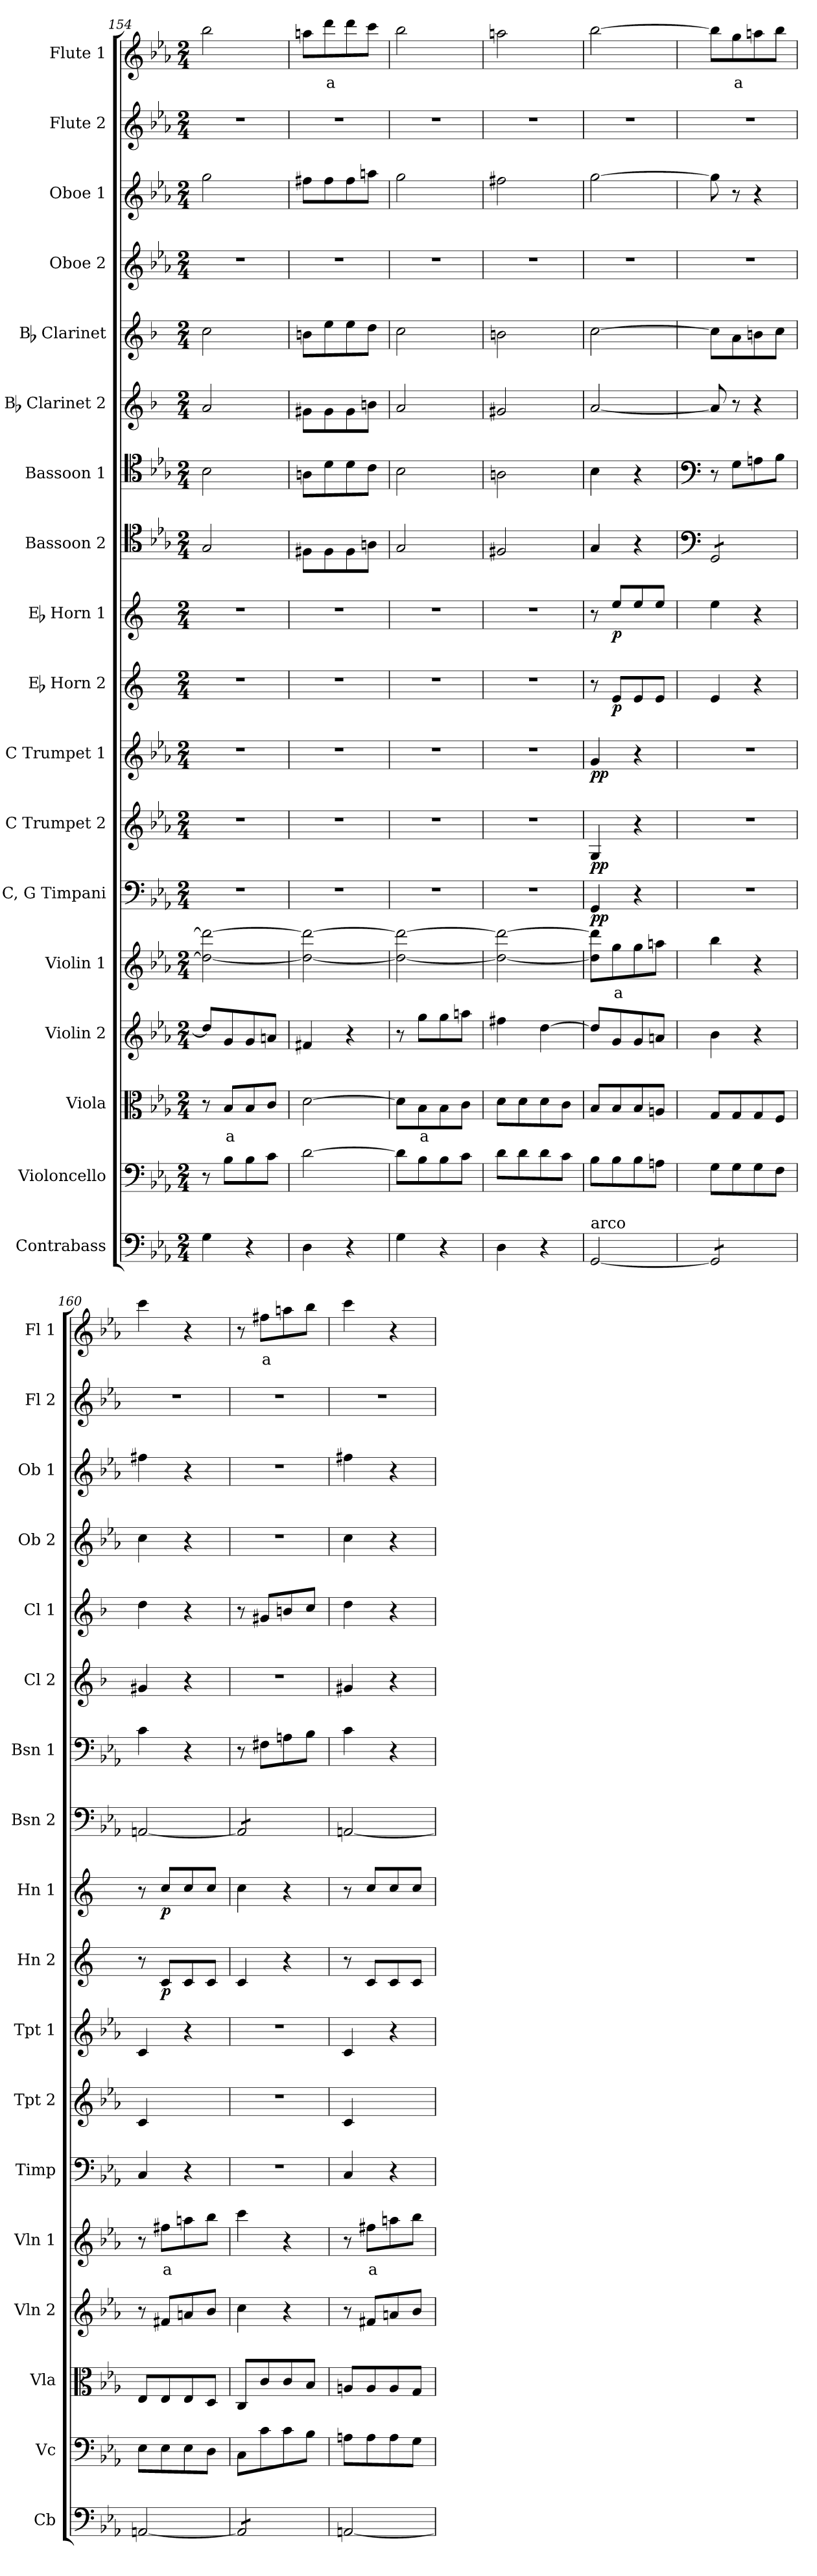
**kern	**kern	**kern	**text	**kern	**kern	**text	**kern	**dynam	**kern	**dynam	**kern	**dynam	**kern	**dynam	**kern	**dynam	**kern	**kern	**kern	**kern	**kern	**kern	**kern	**kern	**text
*part18	*part17	*part16	*part16	*part15	*part14	*part14	*part13	*part13	*part12	*part12	*part11	*part11	*part10	*part10	*part9	*part9	*part8	*part7	*part6	*part5	*part4	*part3	*part2	*part1	*part1
*staff18	*staff17	*staff16	*staff16	*staff15	*staff14	*staff14	*staff13	*staff13	*staff12	*staff12	*staff11	*staff11	*staff10	*staff10	*staff9	*staff9	*staff8	*staff7	*staff6	*staff5	*staff4	*staff3	*staff2	*staff1	*staff1
*I"Contrabass	*I"Violoncello	*I"Viola	*	*I"Violin 2	*I"Violin 1	*	*I"C, G Timpani	*	*I"C Trumpet 2	*	*I"C Trumpet 1	*	*I"Eb Horn 2	*	*I"Eb Horn 1	*	*I"Bassoon 2	*I"Bassoon 1	*I"Bb Clarinet 2	*I"Bb Clarinet	*I"Oboe 2	*I"Oboe 1	*I"Flute 2	*I"Flute 1	*
*I'Cb	*I'Vc	*I'Vla	*	*I'Vln 2	*I'Vln 1	*	*I'Timp	*	*I'Tpt 2	*	*I'Tpt 1	*	*I'Hn 2	*	*I'Hn 1	*	*I'Bsn 2	*I'Bsn 1	*I'Cl 2	*I'Cl 1	*I'Ob 2	*I'Ob 1	*I'Fl 2	*I'Fl 1	*
*clefF4	*clefF4	*clefC3	*	*clefG2	*clefG2	*	*clefF4	*	*clefG2	*	*clefG2	*	*clefG2	*	*clefG2	*	*clefC4	*clefC4	*clefG2	*clefG2	*clefG2	*clefG2	*clefG2	*clefG2	*
*ITrd7c12	*	*	*	*	*	*	*	*	*	*	*	*	*ITrd5c9	*	*ITrd5c9	*	*	*	*ITrd1c2	*ITrd1c2	*	*	*	*	*
*k[b-e-a-]	*k[b-e-a-]	*k[b-e-a-]	*	*k[b-e-a-]	*k[b-e-a-]	*	*k[b-e-a-]	*	*k[b-e-a-]	*	*k[b-e-a-]	*	*k[b-e-a-]	*	*k[b-e-a-]	*	*k[b-e-a-]	*k[b-e-a-]	*k[b-e-a-]	*k[b-e-a-]	*k[b-e-a-]	*k[b-e-a-]	*k[b-e-a-]	*k[b-e-a-]	*
*M2/4	*M2/4	*M2/4	*	*M2/4	*M2/4	*	*M2/4	*	*M2/4	*	*M2/4	*	*M2/4	*	*M2/4	*	*M2/4	*M2/4	*M2/4	*M2/4	*M2/4	*M2/4	*M2/4	*M2/4	*
=154	=154	=154	=154	=154	=154	=154	=154	=154	=154	=154	=154	=154	=154	=154	=154	=154	=154	=154	=154	=154	=154	=154	=154	=154	=154
4GG\	8r	8r	.	8dd/L]	2dd\_ 2ddd\_	.	2r	.	2r	.	2r	.	2r	.	2r	.	2G/	2B-\	2g/	2b-\	2r	2gg\	2r	2bb-\	.
!	!	!	!LO:LY:b:color=#FF0000	!	!	!	!	!	!	!	!	!	!	!	!	!	!	!	!	!	!	!	!	!	!
.	8B-\L	8B-/L	a	8g/	.	.	.	.	.	.	.	.	.	.	.	.	.	.	.	.	.	.	.	.	.
4r	8B-\	8B-/	.	8g/	.	.	.	.	.	.	.	.	.	.	.	.	.	.	.	.	.	.	.	.	.
.	8c\J	8c/J	.	8an/J	.	.	.	.	.	.	.	.	.	.	.	.	.	.	.	.	.	.	.	.	.
=155	=155	=155	=155	=155	=155	=155	=155	=155	=155	=155	=155	=155	=155	=155	=155	=155	=155	=155	=155	=155	=155	=155	=155	=155	=155
4DD\	[2d\	[2d\	.	4f#X/	2dd\_ 2ddd\_	.	2r	.	2r	.	2r	.	2r	.	2r	.	8F#X\L	8An\L	8f#X\L	8an\L	2r	8ff#X\L	2r	8aan\L	.
!	!	!	!	!	!	!	!	!	!	!	!	!	!	!	!	!	!	!	!	!	!	!	!	!	!LO:LY:b:color=#FF0000
.	.	.	.	.	.	.	.	.	.	.	.	.	.	.	.	.	8F#\	8d\	8f#\	8dd\	.	8ff#\	.	8ddd\	a
4r	.	.	.	4r	.	.	.	.	.	.	.	.	.	.	.	.	8F#\	8d\	8f#\	8dd\	.	8ff#\	.	8ddd\	.
.	.	.	.	.	.	.	.	.	.	.	.	.	.	.	.	.	8An\J	8c\J	8an\J	8cc\J	.	8aan\J	.	8ccc\J	.
=156	=156	=156	=156	=156	=156	=156	=156	=156	=156	=156	=156	=156	=156	=156	=156	=156	=156	=156	=156	=156	=156	=156	=156	=156	=156
4GG\	8d\L]	8d\L]	.	8r	2dd\_ 2ddd\_	.	2r	.	2r	.	2r	.	2r	.	2r	.	2G/	2B-\	2g/	2b-\	2r	2gg\	2r	2bb-\	.
!	!	!	!LO:LY:b:color=#FF0000	!	!	!	!	!	!	!	!	!	!	!	!	!	!	!	!	!	!	!	!	!	!
.	8B-\	8B-\	a	8gg\L	.	.	.	.	.	.	.	.	.	.	.	.	.	.	.	.	.	.	.	.	.
4r	8B-\	8B-\	.	8gg\	.	.	.	.	.	.	.	.	.	.	.	.	.	.	.	.	.	.	.	.	.
.	8c\J	8c\J	.	8aan\J	.	.	.	.	.	.	.	.	.	.	.	.	.	.	.	.	.	.	.	.	.
=157	=157	=157	=157	=157	=157	=157	=157	=157	=157	=157	=157	=157	=157	=157	=157	=157	=157	=157	=157	=157	=157	=157	=157	=157	=157
4DD\	8d\L	8d\L	.	4ff#X\	2dd\_ 2ddd\_	.	2r	.	2r	.	2r	.	2r	.	2r	.	2F#X/	2An\	2f#X/	2an\	2r	2ff#X\	2r	2aan\	.
.	8d\	8d\	.	.	.	.	.	.	.	.	.	.	.	.	.	.	.	.	.	.	.	.	.	.	.
4r	8d\	8d\	.	[4dd\	.	.	.	.	.	.	.	.	.	.	.	.	.	.	.	.	.	.	.	.	.
.	8c\J	8c\J	.	.	.	.	.	.	.	.	.	.	.	.	.	.	.	.	.	.	.	.	.	.	.
=158	=158	=158	=158	=158	=158	=158	=158	=158	=158	=158	=158	=158	=158	=158	=158	=158	=158	=158	=158	=158	=158	=158	=158	=158	=158
!LO:TX:a:t=arco	!	!	!	!	!	!	!	!	!	!	!	!	!	!	!	!	!	!	!	!	!	!	!	!	!
!	!	!	!	!	!	!	!	!LO:DY:b	!	!LO:DY:b	!	!LO:DY:b	!	!	!	!	!	!	!	!	!	!	!	!	!
[2GGG/	8B-\L	8B-/L	.	8dd/L]	8dd\] 8ddd\]L	.	4GG/	pp	4G/	pp	4g/	pp	8r	.	8r	.	4G/	4B-\	[2g/	[2b-\	2r	[2gg\	2r	[2bb-\	.
!	!	!	!	!	!	!LO:LY:b:color=#FF0000	!	!	!	!	!	!	!	!LO:DY:b	!	!LO:DY:b	!	!	!	!	!	!	!	!	!
.	8B-\	8B-/	.	8g/	8gg\	a	.	.	.	.	.	.	8G/L	p	8g/L	p	.	.	.	.	.	.	.	.	.
.	8B-\	8B-/	.	8g/	8gg\	.	4r	.	4r	.	4r	.	8G/	.	8g/	.	4r	4r	.	.	.	.	.	.	.
.	8An\J	8An/J	.	8an/J	8aan\J	.	.	.	.	.	.	.	8G/J	.	8g/J	.	.	.	.	.	.	.	.	.	.
=159	=159	=159	=159	=159	=159	=159	=159	=159	=159	=159	=159	=159	=159	=159	=159	=159	=159	=159	=159	=159	=159	=159	=159	=159	=159
*	*	*	*	*	*	*	*	*	*	*	*	*	*	*	*	*	*clefF4	*clefF4	*	*	*	*	*	*	*
*tremolo	*	*	*	*	*	*	*	*	*	*	*	*	*	*	*	*	*	*	*	*	*	*	*	*	*
*	*	*	*	*	*	*	*	*	*	*	*	*	*	*	*	*	*tremolo	*	*	*	*	*	*	*	*
8GGG/]L	8G\L	8G/L	.	4b-\	4bb-\	.	2r	.	2r	.	2r	.	4G/	.	4g\	.	8GG/L	8r	8g/]	8b-\L]	2r	8gg\]	2r	8bb-\L]	.
!	!	!	!	!	!	!	!	!	!	!	!	!	!	!	!	!	!	!	!	!	!	!	!	!	!LO:LY:b:color=#FF0000
8GGG/	8G\	8G/	.	.	.	.	.	.	.	.	.	.	.	.	.	.	8GG/	8G\L	8r	8g\	.	8r	.	8gg\	a
8GGG/	8G\	8G/	.	4r	4r	.	.	.	.	.	.	.	4r	.	4r	.	8GG/	8An\	4r	8an\	.	4r	.	8aan\	.
8GGG/J	8F\J	8F/J	.	.	.	.	.	.	.	.	.	.	.	.	.	.	8GG/J	8B-\J	.	8b-\J	.	.	.	8bb-\J	.
*	*	*	*	*	*	*	*	*	*	*	*	*	*	*	*	*	*Xtremolo	*	*	*	*	*	*	*	*
*Xtremolo	*	*	*	*	*	*	*	*	*	*	*	*	*	*	*	*	*	*	*	*	*	*	*	*	*
!!LO:PB:g=z
=160	=160	=160	=160	=160	=160	=160	=160	=160	=160	=160	=160	=160	=160	=160	=160	=160	=160	=160	=160	=160	=160	=160	=160	=160	=160
[2AAAn/	8E-\L	8E-/L	.	8r	8r	.	4C/	.	4c/	.	4c/	.	8r	.	8r	.	[2AAn/	4c\	4f#X/	4cc\	4cc\	4ff#X\	2r	4ccc\	.
!	!	!	!	!	!	!LO:LY:b:color=#FF0000	!	!	!	!	!	!	!	!LO:DY:b	!	!LO:DY:b	!	!	!	!	!	!	!	!	!
.	8E-\	8E-/	.	8f#X/L	8ff#X\L	a	.	.	.	.	.	.	8E-/L	p	8e-/L	p	.	.	.	.	.	.	.	.	.
.	8E-\	8E-/	.	8an/	8aan\	.	4r	.	4ryy	.	4r	.	8E-/	.	8e-/	.	.	4r	4r	4r	4r	4r	.	4r	.
.	8D\J	8D/J	.	8b-/J	8bb-\J	.	.	.	.	.	.	.	8E-/J	.	8e-/J	.	.	.	.	.	.	.	.	.	.
=161	=161	=161	=161	=161	=161	=161	=161	=161	=161	=161	=161	=161	=161	=161	=161	=161	=161	=161	=161	=161	=161	=161	=161	=161	=161
*tremolo	*	*	*	*	*	*	*	*	*	*	*	*	*	*	*	*	*	*	*	*	*	*	*	*	*
*	*	*	*	*	*	*	*	*	*	*	*	*	*	*	*	*	*tremolo	*	*	*	*	*	*	*	*
8AAA/]L	8C\L	8C/L	.	4cc\	4ccc\	.	2r	.	2r	.	2r	.	4E-/	.	4e-\	.	8AA/]L	8r	2r	8r	2r	2r	2r	8r	.
!	!	!	!	!	!	!	!	!	!	!	!	!	!	!	!	!	!	!	!	!	!	!	!	!	!LO:LY:b:color=#FF0000
8AAA/	8c\	8c/	.	.	.	.	.	.	.	.	.	.	.	.	.	.	8AA/	8F#X\L	.	8f#X/L	.	.	.	8ff#X\L	a
8AAA/	8c\	8c/	.	4r	4r	.	.	.	.	.	.	.	4r	.	4r	.	8AA/	8An\	.	8an/	.	.	.	8aan\	.
8AAA/J	8B-\J	8B-/J	.	.	.	.	.	.	.	.	.	.	.	.	.	.	8AA/J	8B-\J	.	8b-/J	.	.	.	8bb-\J	.
*	*	*	*	*	*	*	*	*	*	*	*	*	*	*	*	*	*Xtremolo	*	*	*	*	*	*	*	*
*Xtremolo	*	*	*	*	*	*	*	*	*	*	*	*	*	*	*	*	*	*	*	*	*	*	*	*	*
=162	=162	=162	=162	=162	=162	=162	=162	=162	=162	=162	=162	=162	=162	=162	=162	=162	=162	=162	=162	=162	=162	=162	=162	=162	=162
[2AAAn/	8An\L	8An/L	.	8r	8r	.	4C/	.	4c/	.	4c/	.	8r	.	8r	.	[2AAn/	4c\	4f#X/	4cc\	4cc\	4ff#X\	2r	4ccc\	.
!	!	!	!	!	!	!LO:LY:b:color=#FF0000	!	!	!	!	!	!	!	!	!	!	!	!	!	!	!	!	!	!	!
.	8A\	8A/	.	8f#X/L	8ff#X\L	a	.	.	.	.	.	.	8E-/L	.	8e-/L	.	.	.	.	.	.	.	.	.	.
.	8A\	8A/	.	8an/	8aan\	.	4r	.	4ryy	.	4r	.	8E-/	.	8e-/	.	.	4r	4r	4r	4r	4r	.	4r	.
.	8G\J	8G/J	.	8b-/J	8bb-\J	.	.	.	.	.	.	.	8E-/J	.	8e-/J	.	.	.	.	.	.	.	.	.	.
=	=	=	=	=	=	=	=	=	=	=	=	=	=	=	=	=	=	=	=	=	=	=	=	=	=
*-	*-	*-	*-	*-	*-	*-	*-	*-	*-	*-	*-	*-	*-	*-	*-	*-	*-	*-	*-	*-	*-	*-	*-	*-	*-
